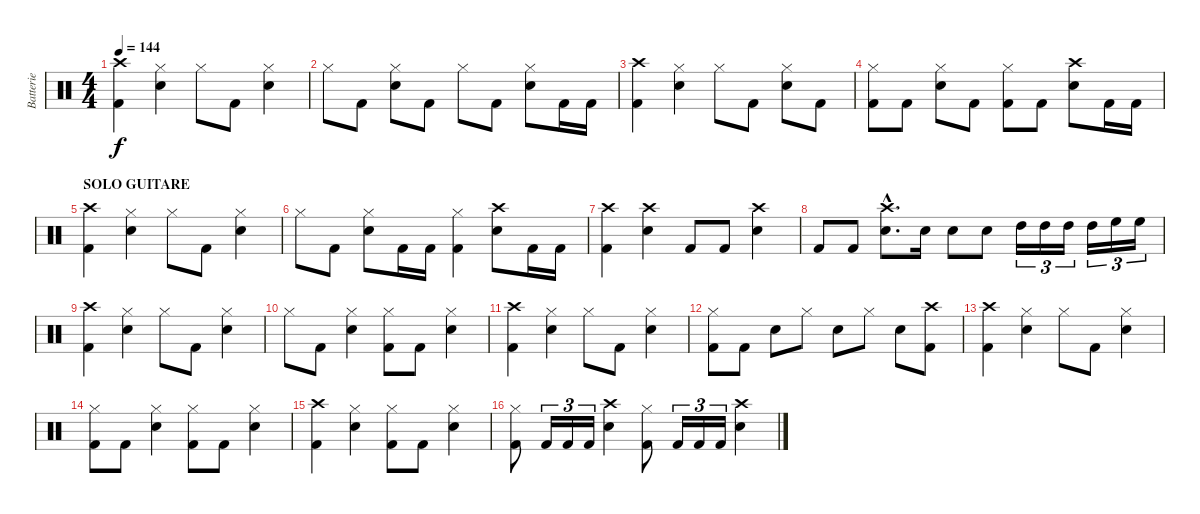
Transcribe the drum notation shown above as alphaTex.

\track ("Batterie" "Batterie") {instrument percussion}
\staff {score}
\articulation defaults
\ts (4 4)
\tempo 144
\clef neutral
\ks c
("Crash high (hit)" "Kick (hit) 2").4{dy f} ("Hi-Hat (closed)" "Snare (hit) 2").4 "Hi-Hat (closed)".8 "Kick (hit) 2".8 ("Hi-Hat (closed)" "Snare (hit) 2").4 |
"Hi-Hat (closed)".8 "Kick (hit) 2".8 ("Hi-Hat (closed)" "Snare (hit) 2").8 "Kick (hit) 2".8 "Hi-Hat (closed)".8 "Kick (hit) 2".8 ("Hi-Hat (closed)" "Snare (hit) 2").8 "Kick (hit) 2".16 "Kick (hit) 2".16 |
("Crash high (hit)" "Kick (hit) 2").4 ("Hi-Hat (closed)" "Snare (hit) 2").4 "Hi-Hat (closed)".8 "Kick (hit) 2".8 ("Hi-Hat (closed)" "Snare (hit) 2").8 "Kick (hit) 2".8 |
("Hi-Hat (closed)" "Kick (hit) 2").8 "Kick (hit) 2".8 ("Hi-Hat (closed)" "Snare (hit) 2").8 "Kick (hit) 2".8 ("Hi-Hat (closed)" "Kick (hit) 2").8 "Kick (hit) 2".8 ("Crash high (hit)" "Snare (hit) 2").8 "Kick (hit) 2".16 "Kick (hit) 2".16 |
\section ("" "SOLO GUITARE")
("Crash high (hit)" "Kick (hit) 2").4 ("Hi-Hat (closed)" "Snare (hit) 2").4 "Hi-Hat (closed)".8 "Kick (hit) 2".8 ("Hi-Hat (closed)" "Snare (hit) 2").4 |
"Hi-Hat (closed)".8 "Kick (hit) 2".8 ("Hi-Hat (closed)" "Snare (hit) 2").8 "Kick (hit) 2".16 "Kick (hit) 2".16 ("Hi-Hat (closed)" "Kick (hit) 2").4 ("Crash high (hit)" "Snare (hit) 2").8 "Kick (hit) 2".16 "Kick (hit) 2".16 |
("Crash high (hit)" "Kick (hit) 2").4 ("Crash high (hit)" "Snare (hit) 2").4 "Kick (hit) 2".8 "Kick (hit) 2".8 ("Crash high (hit)" "Snare (hit) 2").4 |
"Kick (hit) 2".8 "Kick (hit) 2".8 ("Crash high (hit)"{hac} "Snare (hit) 2"{hac}).8{d} "Snare (hit) 2".16 "Snare (hit) 2".8 "Snare (hit) 2".8 "High Tom (hit)".16{tu (3 2)} "High Tom (hit)".16{tu (3 2)} "High Tom (hit)".16{tu (3 2)} "High Tom (hit)".16{tu (3 2)} "High Floor Tom (hit)".16{tu (3 2)} "High Floor Tom (hit)".16{tu (3 2)} |
("Crash high (hit)" "Kick (hit) 2").4 ("Hi-Hat (closed)" "Snare (hit) 2").4 "Hi-Hat (closed)".8 "Kick (hit) 2".8 ("Hi-Hat (closed)" "Snare (hit) 2").4 |
"Hi-Hat (closed)".8 "Kick (hit) 2".8 ("Hi-Hat (closed)" "Snare (hit) 2").4 ("Hi-Hat (closed)" "Kick (hit) 2").8 "Kick (hit) 2".8 ("Hi-Hat (closed)" "Snare (hit) 2").4 |
("Crash high (hit)" "Kick (hit) 2").4 ("Hi-Hat (closed)" "Snare (hit) 2").4 "Hi-Hat (closed)".8 "Kick (hit) 2".8 ("Hi-Hat (closed)" "Snare (hit) 2").4 |
("Hi-Hat (closed)" "Kick (hit) 2").8 "Kick (hit) 2".8 "Snare (hit) 2".8 "Hi-Hat (closed)".8 "Snare (hit) 2".8 "Hi-Hat (closed)".8 "Snare (hit) 2".8 ("Crash high (hit)" "Kick (hit) 2").8 |
("Crash high (hit)" "Kick (hit) 2").4 ("Hi-Hat (closed)" "Snare (hit) 2").4 "Hi-Hat (closed)".8 "Kick (hit) 2".8 ("Hi-Hat (closed)" "Snare (hit) 2").4 |
("Hi-Hat (closed)" "Kick (hit) 2").8 "Kick (hit) 2".8 ("Hi-Hat (closed)" "Snare (hit) 2").4 ("Hi-Hat (closed)" "Kick (hit) 2").8 "Kick (hit) 2".8 ("Hi-Hat (closed)" "Snare (hit) 2").4 |
("Crash high (hit)" "Kick (hit) 2").4 ("Hi-Hat (closed)" "Snare (hit) 2").4 ("Hi-Hat (closed)" "Kick (hit) 2").8 "Kick (hit) 2".8 ("Hi-Hat (closed)" "Snare (hit) 2").4 |
("Hi-Hat (closed)" "Kick (hit) 2").8 "Kick (hit) 2".16{tu (3 2)} "Kick (hit) 2".16{tu (3 2)} "Kick (hit) 2".16{tu (3 2)} ("Crash high (hit)" "Snare (hit) 2").4 ("Hi-Hat (closed)" "Kick (hit) 2").8 "Kick (hit) 2".16{tu (3 2)} "Kick (hit) 2".16{tu (3 2)} "Kick (hit) 2".16{tu (3 2)} ("Crash high (hit)" "Snare (hit) 2").4
